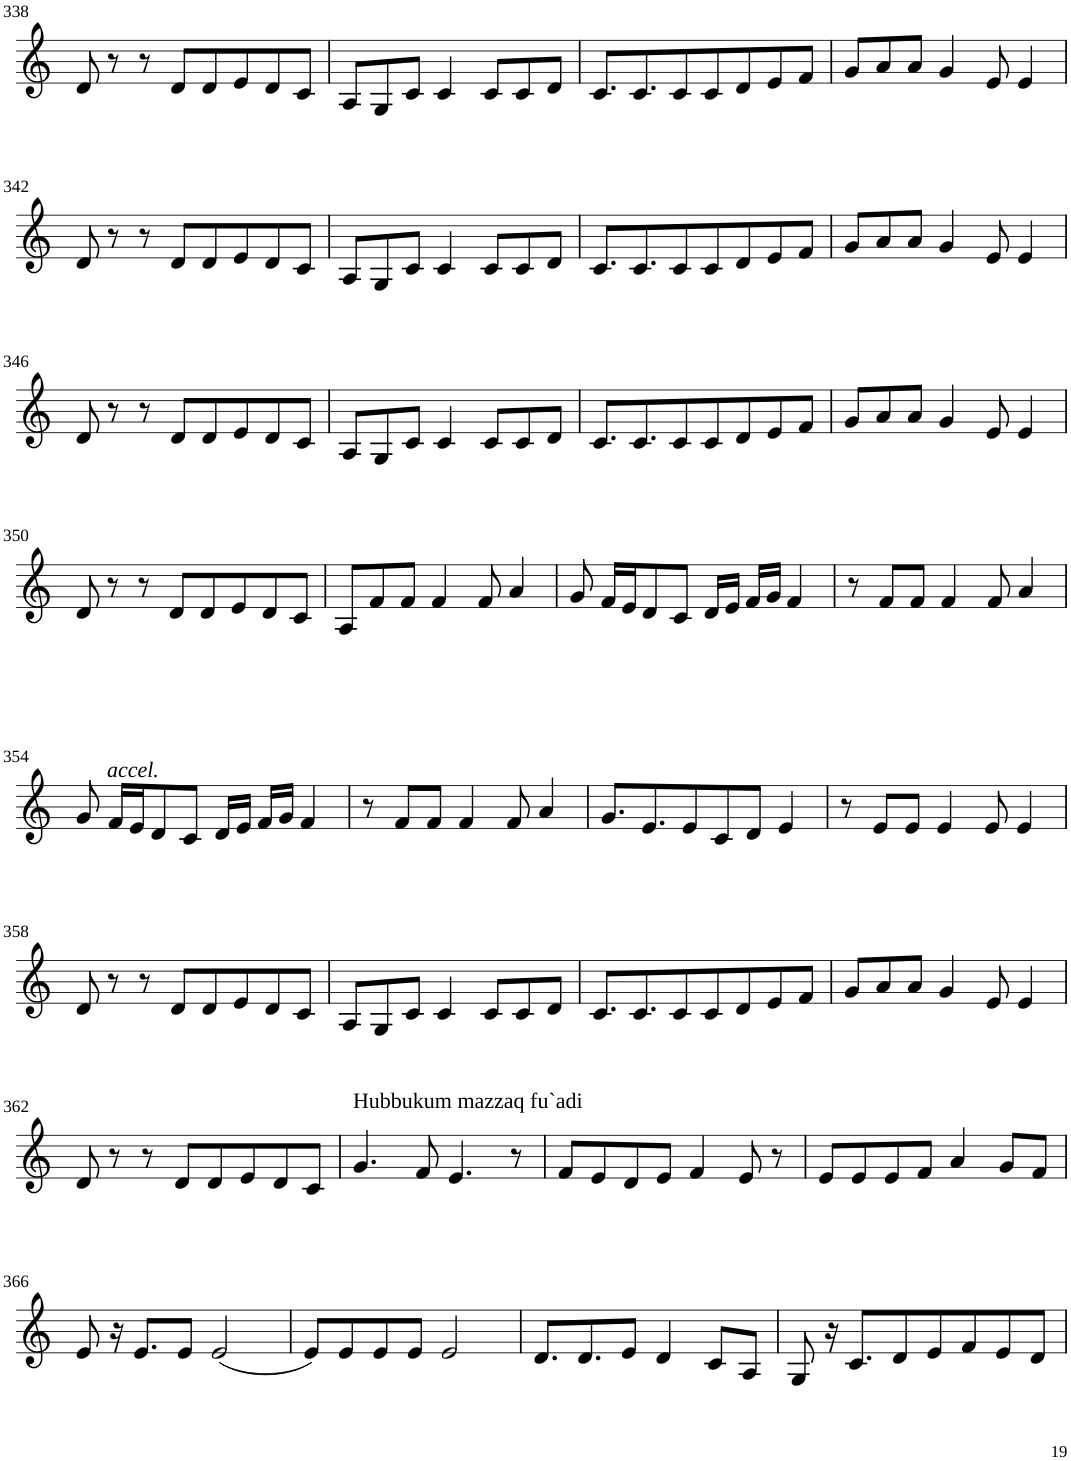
**kern
*part1
*staff1
*I"Violin
!!LO:PB:g=z
*clefG2
*k[]
*M8/8
=338
8d/
8r
8r
8d/L
8d/
8e/
8d/
8c/J
=339
8A/L
8G/
8c/J
4c/
8c/L
8c/
8d/J
=340
8.c/L
8.c/
8c/
8c/
8d/
8e/
8f/J
=341
8g/L
8a/
8a/J
4g/
8e/
4e/
!!LO:LB:g=z
=342
8d/
8r
8r
8d/L
8d/
8e/
8d/
8c/J
=343
8A/L
8G/
8c/J
4c/
8c/L
8c/
8d/J
=344
8.c/L
8.c/
8c/
8c/
8d/
8e/
8f/J
=345
8g/L
8a/
8a/J
4g/
8e/
4e/
!!LO:LB:g=z
=346
8d/
8r
8r
8d/L
8d/
8e/
8d/
8c/J
=347
8A/L
8G/
8c/J
4c/
8c/L
8c/
8d/J
=348
8.c/L
8.c/
8c/
8c/
8d/
8e/
8f/J
=349
8g/L
8a/
8a/J
4g/
8e/
4e/
!!LO:LB:g=z
=350
8d/
!LO:TX:b:i:t=accel.
8r
8r
8d/L
8d/
8e/
8d/
8c/J
=351
8A/L
8f/
8f/J
4f/
8f/
4a/
=352
8g/
16f/LL
16e/J
8d/
8c/J
16d/LL
16e/JJ
16f/LL
16g/JJ
4f/
=353
8r
8f/L
8f/J
4f/
8f/
4a/
!!LO:LB:g=z
=354
8g/
16f/LL
16e/J
8d/
8c/J
16d/LL
16e/JJ
16f/LL
16g/JJ
4f/
=355
8r
8f/L
8f/J
4f/
8f/
4a/
=356
8.g/L
8.e/
8e/
8c/
8d/J
4e/
=357
8r
8e/L
8e/J
4e/
8e/
4e/
!!LO:LB:g=z
=358
8d/
8r
8r
8d/L
8d/
8e/
8d/
8c/J
=359
8A/L
8G/
8c/J
4c/
8c/L
8c/
8d/J
=360
8.c/L
8.c/
8c/
8c/
8d/
8e/
8f/J
=361
8g/L
8a/
8a/J
4g/
8e/
4e/
!!LO:LB:g=z
=362
8d/
8r
8r
8d/L
8d/
8e/
8d/
8c/J
=363
!LO:TX:a:t=Hubbukum mazzaq fu`adi
4.g/
8f/
4.e/
8r
=364
8f/L
8e/
8d/
8e/J
4f/
8e/
8r
=365
8e/L
8e/
8e/
8f/J
4a/
8g/L
8f/J
!!LO:LB:g=z
=366
8e/
16r
8.e/L
8e/J
(2e/
=367
8e/L)
8e/
8e/
8e/J
2e/
=368
8.d/L
8.d/
8e/J
4d/
8c/L
8A/J
=369
8G/
16r
8.c/L
8d/
8e/
8f/
8e/
8d/J
=
*-
